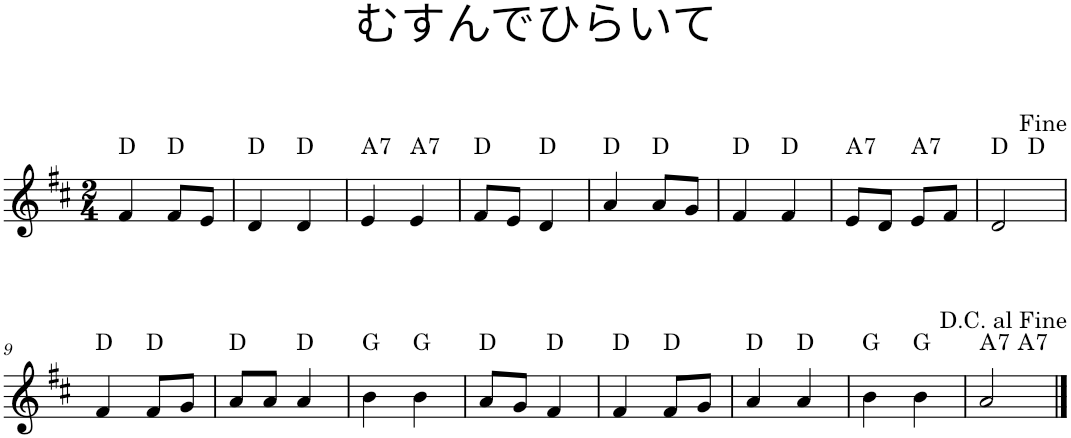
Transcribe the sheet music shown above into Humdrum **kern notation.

**kern	**harte
*part1	*part1
*staff1	*
*I"Piano	*
*I'Pno.	*
*clefG2	*
*k[f#c#]	*
*M2/4	*
=1	=1
4f#/	D:maj
8f#/L	D:maj
8e/J	.
=2	=2
4d/	D:maj
4d/	D:maj
=3	=3
!	!LO:H:kt=7
4e/	A:7
!	!LO:H:kt=7
4e/	A:7
=4	=4
8f#/L	D:maj
8e/J	.
4d/	D:maj
=5	=5
4a/	D:maj
8a/L	D:maj
8g/J	.
=6	=6
4f#/	D:maj
4f#/	D:maj
=7	=7
!	!LO:H:kt=7
8e/L	A:7
8d/J	.
!	!LO:H:kt=7
8e/L	A:7
8f#/J	.
=8	=8
*^	*
2d/	4ryy	D:maj
.	4ryy	D:maj
*v	*v	*
!!LO:LB:g=z
=9	=9
4f#/	D:maj
8f#/L	D:maj
8g/J	.
=10	=10
8a/L	D:maj
8a/J	.
4a/	D:maj
=11	=11
4b\	G:maj
4b\	G:maj
=12	=12
8a/L	D:maj
8g/J	.
4f#/	D:maj
=13	=13
4f#/	D:maj
8f#/L	D:maj
8g/J	.
=14	=14
4a/	D:maj
4a/	D:maj
=15	=15
4b\	G:maj
4b\	G:maj
=16	=16
!	!LO:H:kt=7
*^	*
2a/	4ryy	A:7
!	!	!LO:H:kt=7
.	4ryy	A:7
*v	*v	*
==	==
*-	*-
